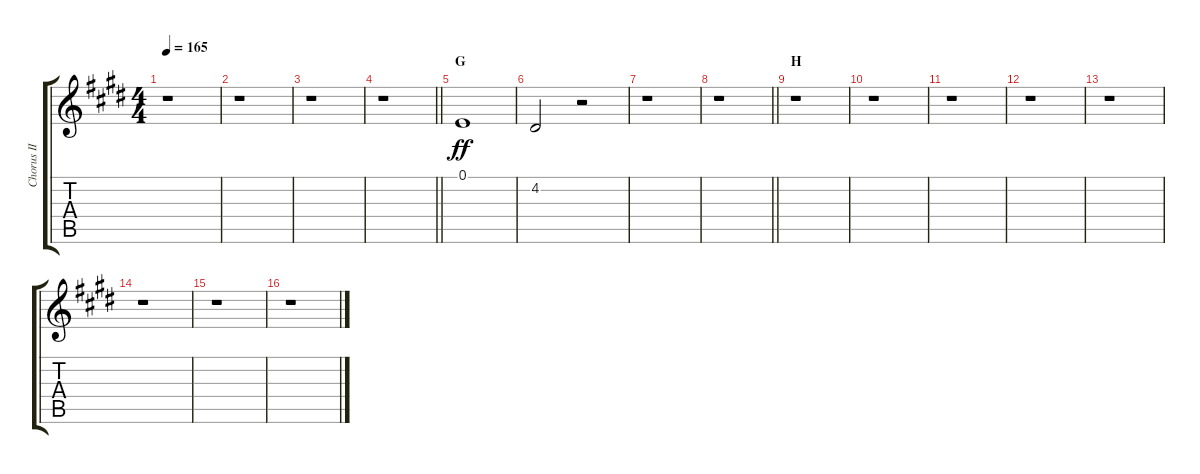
\track ("Chorus II" "Chorus II") {instrument voiceoohs}
\staff {score tabs}
\tuning (E4 B3 G3 D3 A2 E2) {hide}
\ts (4 4)
\tempo 165
\clef g2
\ks e
r.1{dy ff} |
r.1 |
r.1 |
\barLineRight lightlight
r.1 |
\section ("" "G")
0.1.1 |
4.2.2 r.2 |
r.1 |
\barLineRight lightlight
r.1 |
\section ("" "H")
r.1 |
r.1 |
r.1 |
r.1 |
r.1 |
r.1 |
r.1 |
r.1
